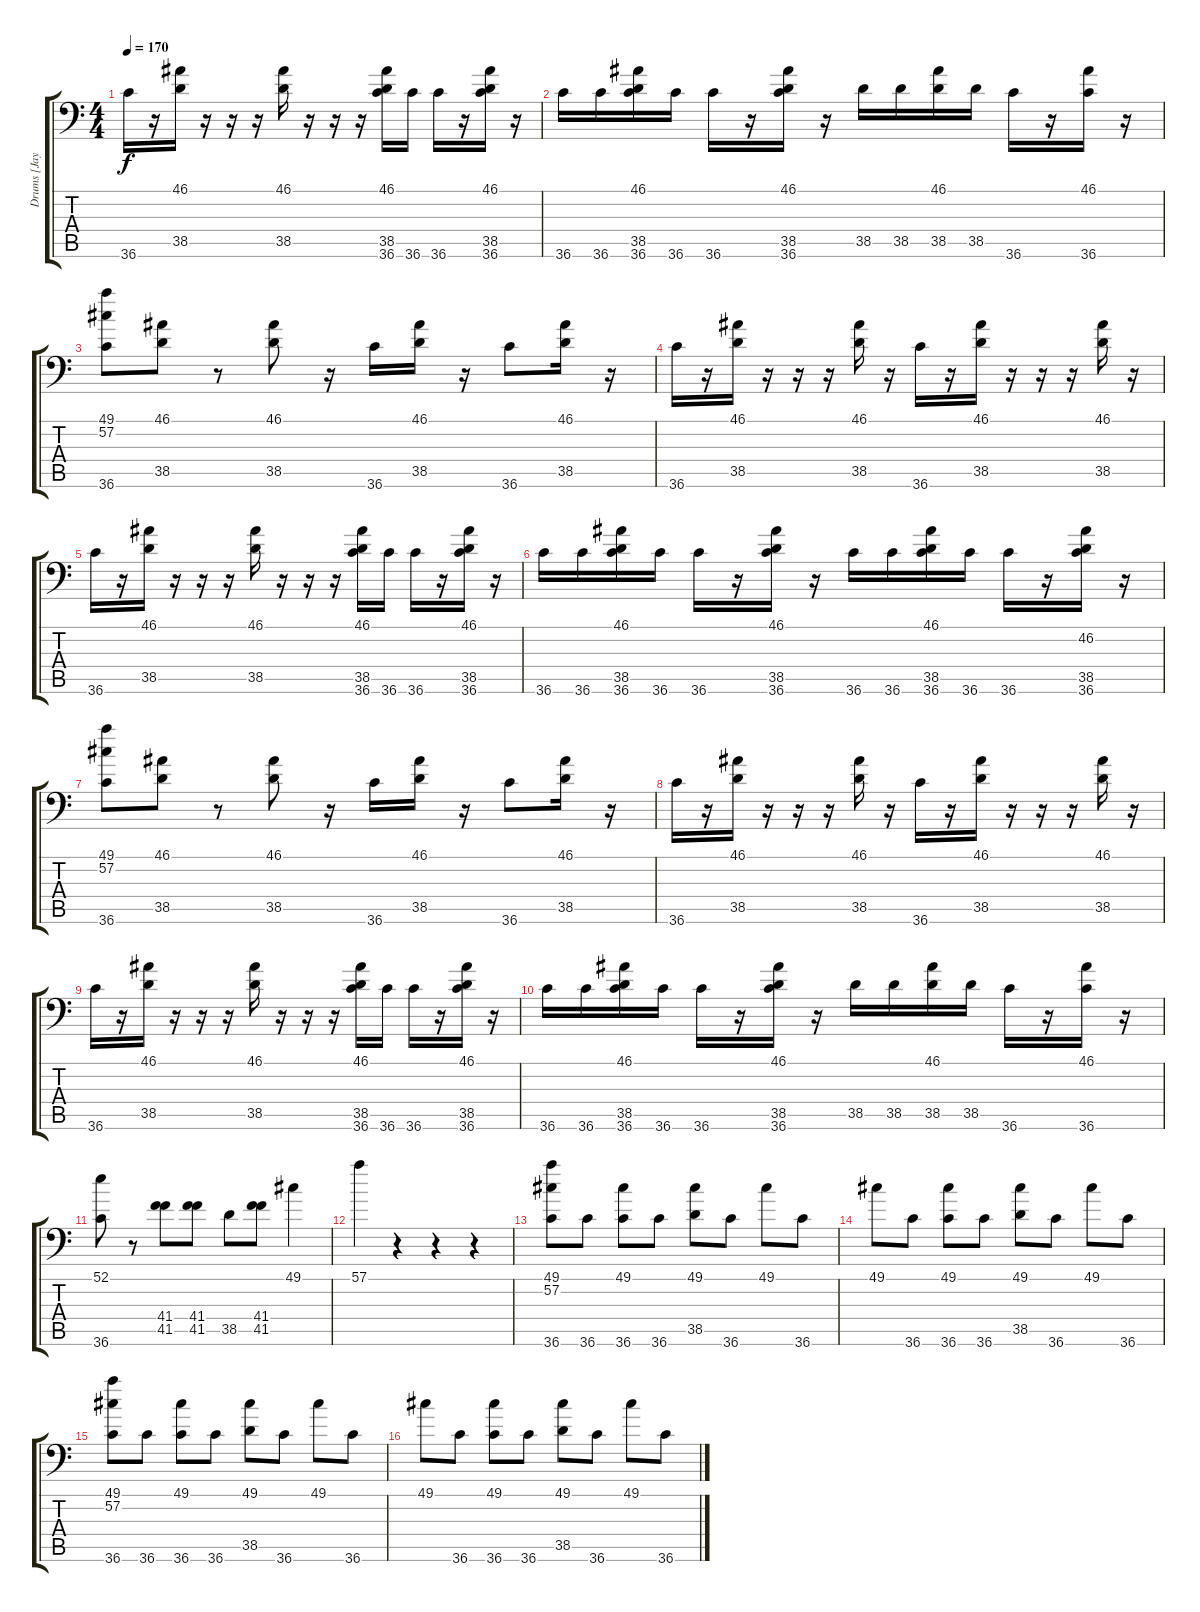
\track ("Drums [Jay Scott]" "Drums [Jay") {instrument acousticgrandpiano}
\staff {score tabs}
\tuning (C-1 C-1 C-1 C-1 C-1 C-1) {hide}
\ts (4 4)
\tempo 170
\clef f4
\ks c
36.6.16{dy f} r.16 (46.1 38.5).16 r.16 r.16 r.16 (46.1 38.5).16 r.16 r.16 r.16 (46.1 38.5 36.6).16 36.6.16 36.6.16 r.16 (46.1 38.5 36.6).16 r.16 |
36.6.16 36.6.16 (46.1 38.5 36.6).16 36.6.16 36.6.16 r.16 (46.1 38.5 36.6).16 r.16 38.5.16 38.5.16 (46.1 38.5).16 38.5.16 36.6.16 r.16 (46.1 36.6).16 r.16 |
(49.1 57.2 36.6).8 (46.1 38.5).8 r.8 (46.1 38.5).8 r.16 36.6.16 (46.1 38.5).16 r.16 36.6.8 (46.1 38.5).16 r.16 |
36.6.16 r.16 (46.1 38.5).16 r.16 r.16 r.16 (46.1 38.5).16 r.16 36.6.16 r.16 (46.1 38.5).16 r.16 r.16 r.16 (46.1 38.5).16 r.16 |
36.6.16 r.16 (46.1 38.5).16 r.16 r.16 r.16 (46.1 38.5).16 r.16 r.16 r.16 (46.1 38.5 36.6).16 36.6.16 36.6.16 r.16 (46.1 38.5 36.6).16 r.16 |
36.6.16 36.6.16 (46.1 38.5 36.6).16 36.6.16 36.6.16 r.16 (46.1 38.5 36.6).16 r.16 36.6.16 36.6.16 (46.1 38.5 36.6).16 36.6.16 36.6.16 r.16 (46.2 38.5 36.6).16 r.16 |
(49.1 57.2 36.6).8 (46.1 38.5).8 r.8 (46.1 38.5).8 r.16 36.6.16 (46.1 38.5).16 r.16 36.6.8 (46.1 38.5).16 r.16 |
36.6.16 r.16 (46.1 38.5).16 r.16 r.16 r.16 (46.1 38.5).16 r.16 36.6.16 r.16 (46.1 38.5).16 r.16 r.16 r.16 (46.1 38.5).16 r.16 |
36.6.16 r.16 (46.1 38.5).16 r.16 r.16 r.16 (46.1 38.5).16 r.16 r.16 r.16 (46.1 38.5 36.6).16 36.6.16 36.6.16 r.16 (46.1 38.5 36.6).16 r.16 |
36.6.16 36.6.16 (46.1 38.5 36.6).16 36.6.16 36.6.16 r.16 (46.1 38.5 36.6).16 r.16 38.5.16 38.5.16 (46.1 38.5).16 38.5.16 36.6.16 r.16 (46.1 36.6).16 r.16 |
(52.1 36.6).8 r.8 (41.4 41.5).8 (41.4 41.5).8 38.5.8 (41.4 41.5).8 49.1.4 |
57.1.4 r.4 r.4 r.4 |
(49.1 57.2 36.6).8 36.6.8 (49.1 36.6).8 36.6.8 (49.1 38.5).8 36.6.8 49.1.8 36.6.8 |
49.1.8 36.6.8 (49.1 36.6).8 36.6.8 (49.1 38.5).8 36.6.8 49.1.8 36.6.8 |
(49.1 57.2 36.6).8 36.6.8 (49.1 36.6).8 36.6.8 (49.1 38.5).8 36.6.8 49.1.8 36.6.8 |
49.1.8 36.6.8 (49.1 36.6).8 36.6.8 (49.1 38.5).8 36.6.8 49.1.8 36.6.8
